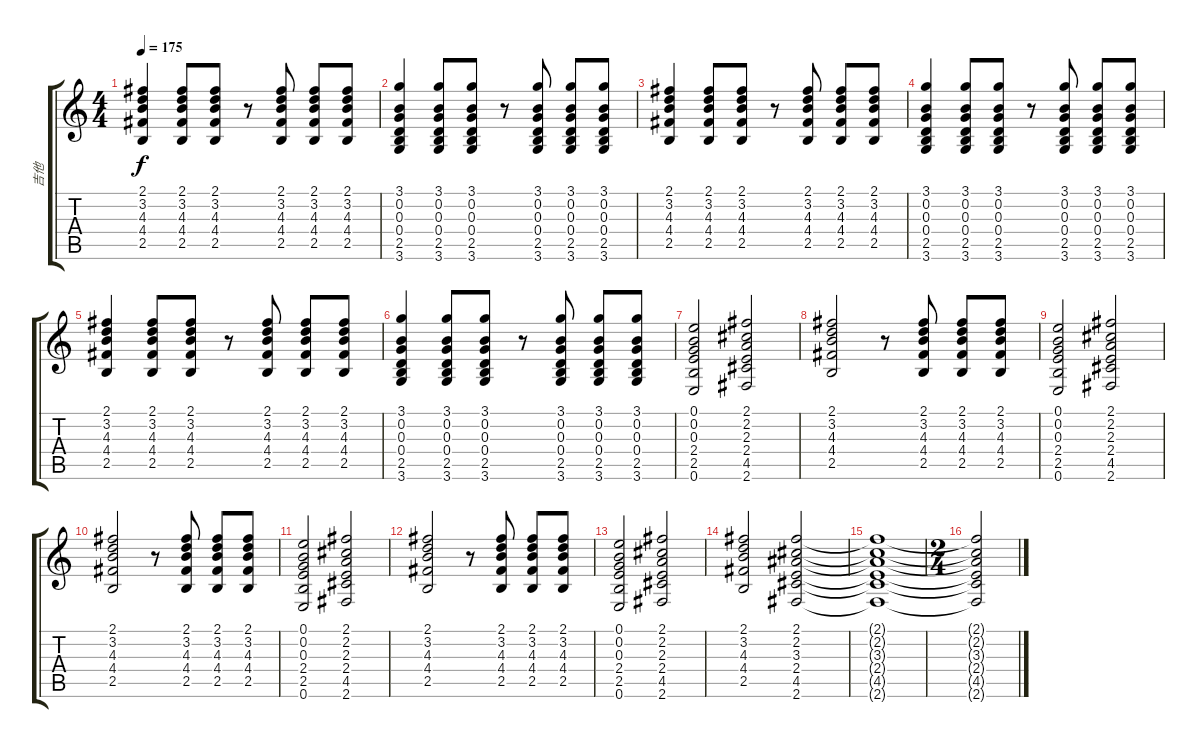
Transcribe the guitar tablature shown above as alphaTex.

\track ("吉他" "吉他") {instrument electricguitarjazz}
\staff {score tabs}
\tuning (E4 B3 G3 D3 A2 E2) {hide}
\ts (4 4)
\tempo 175
\clef g2
\ks c
(2.1 3.2 4.3 4.4 2.5).4{dy f} (2.1 3.2 4.3 4.4 2.5).8 (2.1 3.2 4.3 4.4 2.5).8 r.8 (2.1 3.2 4.3 4.4 2.5).8 (2.1 3.2 4.3 4.4 2.5).8 (2.1 3.2 4.3 4.4 2.5).8 |
(3.1 0.2 0.3 0.4 2.5 3.6).4 (3.1 0.2 0.3 0.4 2.5 3.6).8 (3.1 0.2 0.3 0.4 2.5 3.6).8 r.8 (3.1 0.2 0.3 0.4 2.5 3.6).8 (3.1 0.2 0.3 0.4 2.5 3.6).8 (3.1 0.2 0.3 0.4 2.5 3.6).8 |
(2.1 3.2 4.3 4.4 2.5).4 (2.1 3.2 4.3 4.4 2.5).8 (2.1 3.2 4.3 4.4 2.5).8 r.8 (2.1 3.2 4.3 4.4 2.5).8 (2.1 3.2 4.3 4.4 2.5).8 (2.1 3.2 4.3 4.4 2.5).8 |
(3.1 0.2 0.3 0.4 2.5 3.6).4 (3.1 0.2 0.3 0.4 2.5 3.6).8 (3.1 0.2 0.3 0.4 2.5 3.6).8 r.8 (3.1 0.2 0.3 0.4 2.5 3.6).8 (3.1 0.2 0.3 0.4 2.5 3.6).8 (3.1 0.2 0.3 0.4 2.5 3.6).8 |
(2.1 3.2 4.3 4.4 2.5).4 (2.1 3.2 4.3 4.4 2.5).8 (2.1 3.2 4.3 4.4 2.5).8 r.8 (2.1 3.2 4.3 4.4 2.5).8 (2.1 3.2 4.3 4.4 2.5).8 (2.1 3.2 4.3 4.4 2.5).8 |
(3.1 0.2 0.3 0.4 2.5 3.6).4 (3.1 0.2 0.3 0.4 2.5 3.6).8 (3.1 0.2 0.3 0.4 2.5 3.6).8 r.8 (3.1 0.2 0.3 0.4 2.5 3.6).8 (3.1 0.2 0.3 0.4 2.5 3.6).8 (3.1 0.2 0.3 0.4 2.5 3.6).8 |
(0.1 0.2 0.3 2.4 2.5 0.6).2 (2.1 2.2 2.3 2.4 4.5 2.6).2 |
(2.1 3.2 4.3 4.4 2.5).2 r.8 (2.1 3.2 4.3 4.4 2.5).8 (2.1 3.2 4.3 4.4 2.5).8 (2.1 3.2 4.3 4.4 2.5).8 |
(0.1 0.2 0.3 2.4 2.5 0.6).2 (2.1 2.2 2.3 2.4 4.5 2.6).2 |
(2.1 3.2 4.3 4.4 2.5).2 r.8 (2.1 3.2 4.3 4.4 2.5).8 (2.1 3.2 4.3 4.4 2.5).8 (2.1 3.2 4.3 4.4 2.5).8 |
(0.1 0.2 0.3 2.4 2.5 0.6).2 (2.1 2.2 2.3 2.4 4.5 2.6).2 |
(2.1 3.2 4.3 4.4 2.5).2 r.8 (2.1 3.2 4.3 4.4 2.5).8 (2.1 3.2 4.3 4.4 2.5).8 (2.1 3.2 4.3 4.4 2.5).8 |
(0.1 0.2 0.3 2.4 2.5 0.6).2 (2.1 2.2 2.3 2.4 4.5 2.6).2 |
(2.1 3.2 4.3 4.4 2.5).2 (2.1 2.2 3.3 2.4 4.5 2.6).2 |
(2.1{t} 2.2{t} 3.3{t} 2.4{t} 4.5{t} 2.6{t}).1 |
\ts (2 4)
(2.1{t} 2.2{t} 3.3{t} 2.4{t} 4.5{t} 2.6{t}).2
